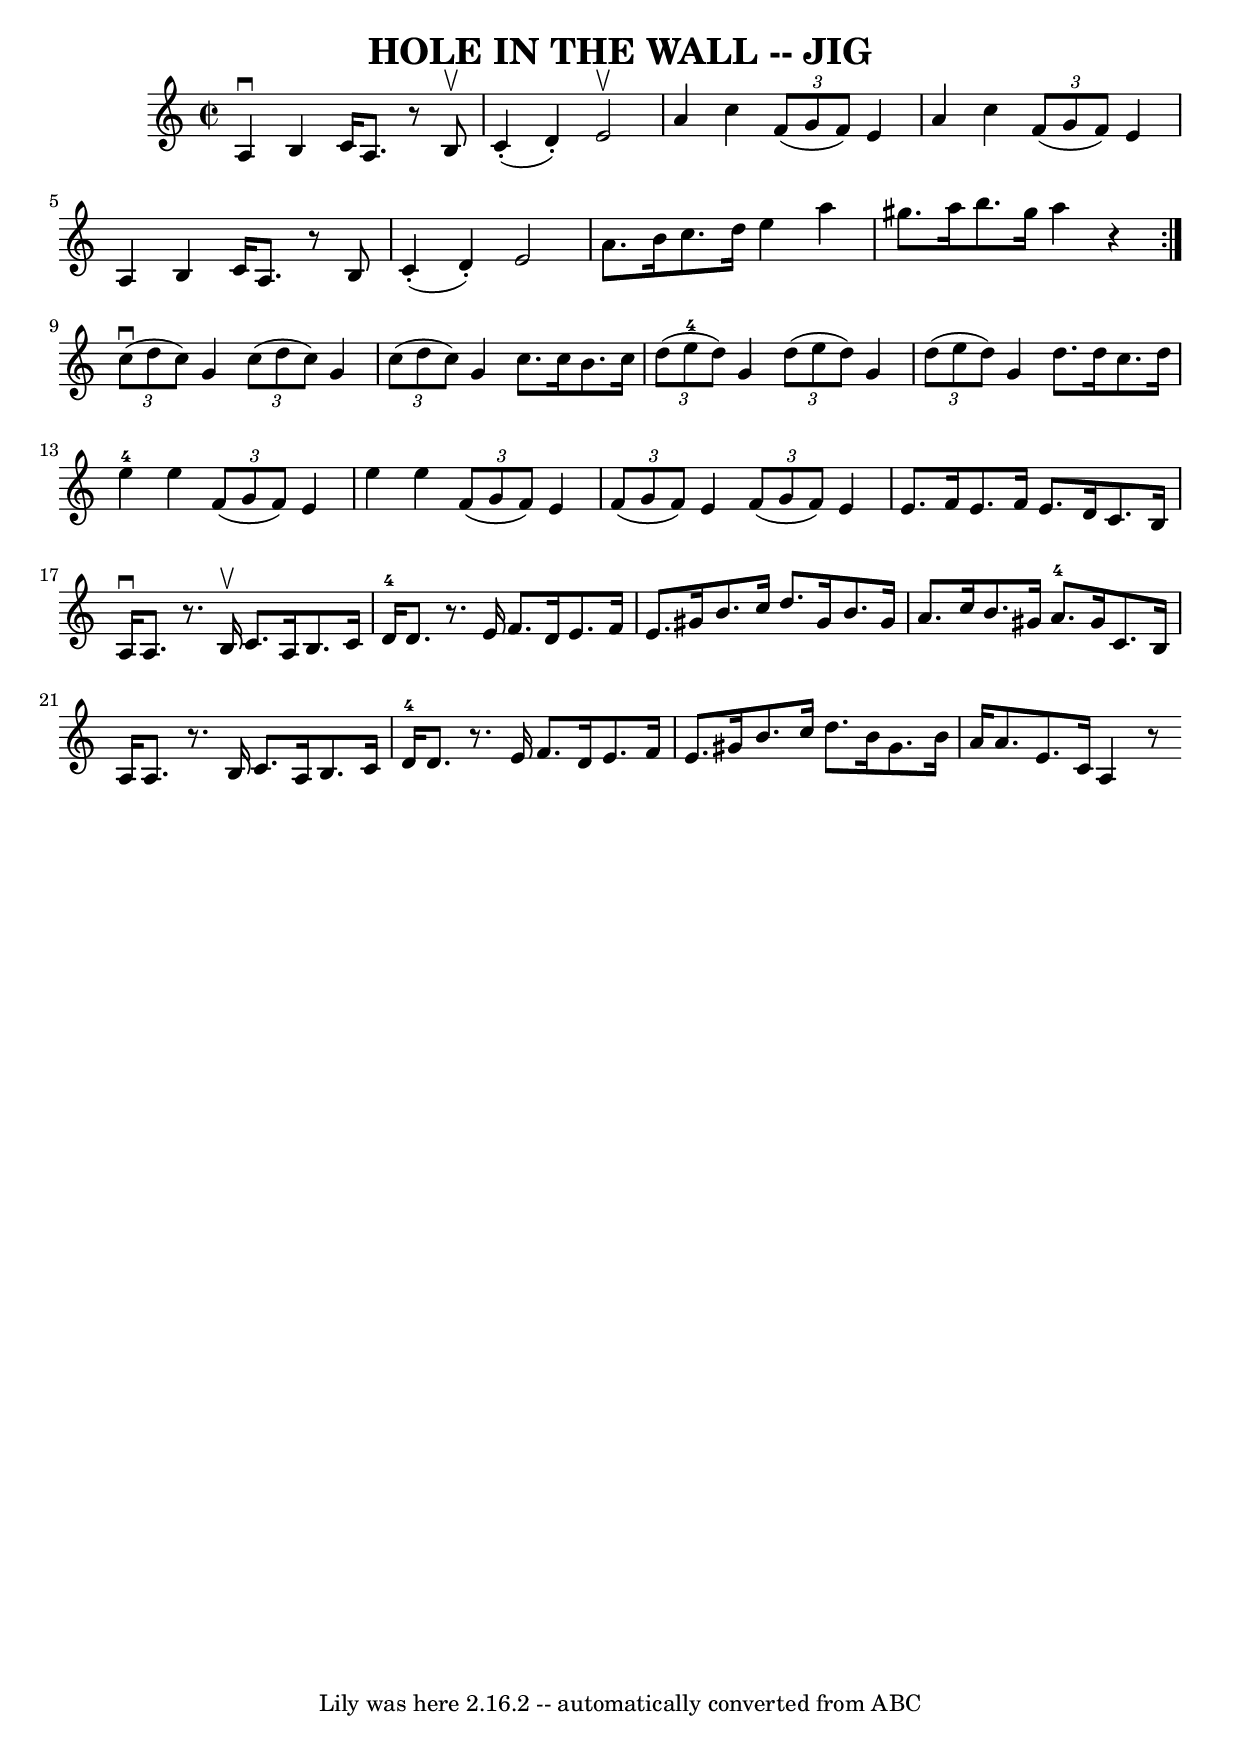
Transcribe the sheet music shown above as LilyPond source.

\version "2.16.2"
\include "Mammoth.ily"
\header {
  %% book = "Ryan's Mammoth Collection of Fiddle Tunes"
 crossRefNumber = "1"
 footnotes = ""
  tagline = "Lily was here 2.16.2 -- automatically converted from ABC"
  title = "HOLE IN THE WALL -- JIG"

}
voicedefault =  {



  \repeat volta 2 {

    \override Staff.TimeSignature #'style = #'C
    \time 2/2 
    \key c \major a4^\downbow b4 c'16 a8.    r8 b8^\upbow     |
 c'4 (-. d'4-.) e'2^\upbow   |
 a'4 c''4    
    \times 2/3 { f'8 (g'8 f'8)  	       } e'4     |
 a'4 c''4    
    \times 2/3 { f'8 (g'8 f'8)  	       } e'4         |
 a4 b4 c'16 a8.    r8 b8     |
 c'4 (-. d'4-.) e'2    |
 a'8. b'16 c''8. d''16 e''4 a''4     |
 gs''8. a''16   
 b''8. gs''16 a''4    r4   
  }     \times 2/3 { c''8 (^\downbow d''8   
		 c''8) 
		   } g'4    \times 2/3 { c''8 (d''8 c''8)  				       } g'4      |
  \times 2/3 { c''8 (d''8 c''8) 
	     } g'4 c''8. c''16 b'8. c''16         |
  \times 2/3 { d''8 (e''8-4 d''8) 
	     } 
 g'4    \times 2/3 { d''8 (e''8 d''8)  		    } g'4     |
  
  \times 2/3 { d''8 (e''8 d''8) 
	     } g'4 d''8. d''16 c''8. d''16         |
 e''4-4 e''4    \times 2/3 { f'8 (g'8 f'8 
			      )  			    } e'4     |
 e''4 e''4    \times 2/3 { f'8 (g'8 f'8) 
 			  } e'4         |
  \times 2/3 { f'8 (g'8 f'8) 
	     } e'4    
  \times 2/3 { f'8 (g'8 f'8)  	     } e'4     |
 e'8. f'16 e'8. f'16 e'8. d'16 c'8. b16     |
 a16^\downbow a8.    r8. b16^\upbow c'8. a16 b8. c'16     |
 d'16-4 d'8.    r8. e'16 f'8. d'16 e'8. f'16         |
 e'8. gs'16 b'8. c''16 d''8. gs'16 b'8. gs'16     |
 a'8. c''16 b'8. gs'16 a'8.-4 gs'16 c'8. b16          |
 a16 a8.    r8. b16 c'8. a16 b8. c'16    |
 d'16-4 d'8.    r8. e'16 f'8. d'16 e'8. f'16         |
 e'8. gs'16 b'8. c''16 d''8. b'16 gs'8. b'16     |
 a'16 a'8. e'8. c'16 a4    r8   \bar " |."   

}

\score{
  <<

    \context Staff="default"
    {
      \voicedefault 
      
    }

  >>
  \layout {
    
  }
  \midi {
  }

}
